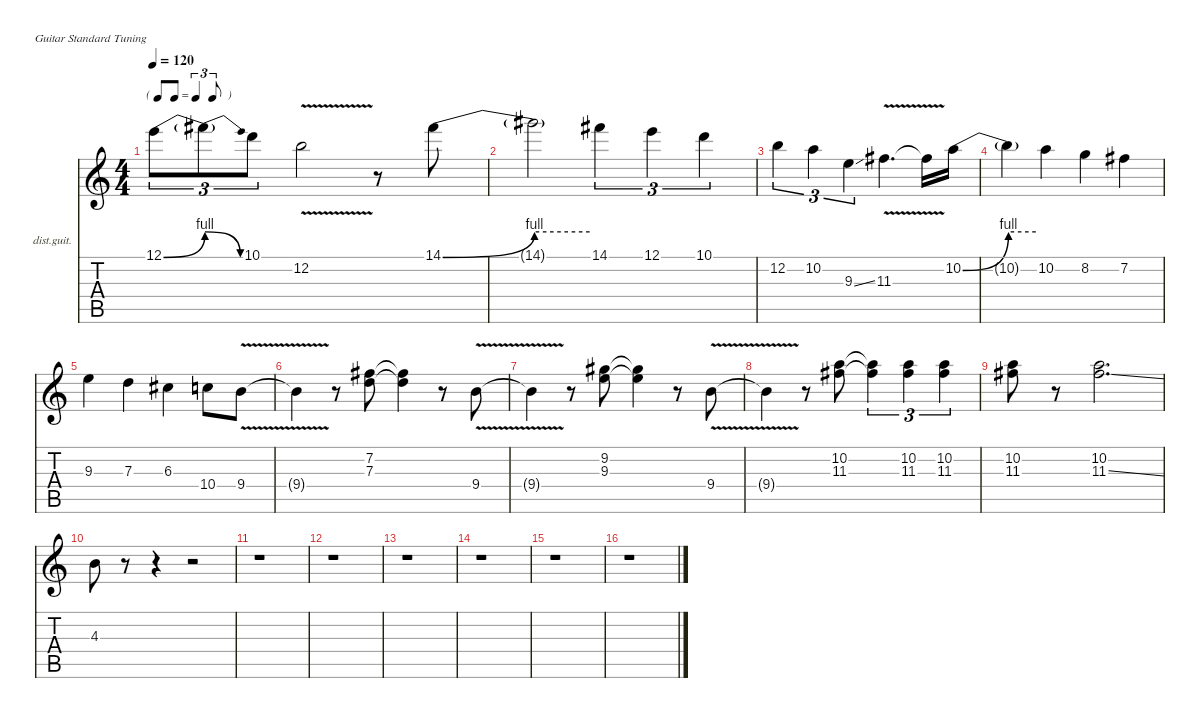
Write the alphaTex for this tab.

\defaultSystemsLayout 4
\hideDynamics
\bracketExtendMode nobrackets
\firstSystemTrackNameOrientation horizontal
\otherSystemsTrackNameOrientation horizontal
\track ("Solo 1" "dist.guit.") {instrument distortionguitar}
\staff {score tabs}
\tuning (E4 B3 G3 D3 A2 E2)
\ts (4 4)
\tf triplet8th
\tempo 120
\clef g2
\ks c
12.1{be (bend 0 0 60 4)}.8{tu (3 2) dy f beam Down} 12.1{be (release 0 4 60 0) t}.8{tu (3 2) beam Down} 10.1.8{tu (3 2) beam Down} 12.2{v}.2{beam Down} r.8{beam Down} 14.1{be (bend 0 0 60 4) acc #}.8{beam Down} |
14.1{be (hold 0 4 60 4) t}.2{beam Down} 14.1{acc #}.4{tu (3 2) beam Down} 12.1.4{tu (3 2) beam Down} 10.1.4{tu (3 2) beam Down} |
12.2.4{tu (3 2) beam Down} 10.2.4{tu (3 2) beam Down} 9.3{ss}.4{tu (3 2) beam Down} 11.3{v acc #}.4{d beam Down} 11.3{v t acc #}.16{beam Down} 10.2{be (bend 0 0 60 4)}.16{beam Down} |
10.2{be (hold 0 4 60 4) t}.4{beam Down} 10.2.4{beam Down} 8.2.4{beam Down} 7.2{acc #}.4{beam Down} |
9.3.4{beam Down} 7.3.4{beam Down} 6.3{acc #}.4{beam Down} 10.4.8{beam Down} 9.4{v}.8{beam Down} |
9.4{v t}.4{beam Down} r.8{beam Down} (7.2{acc #} 7.3).8{beam Down} (7.2{t acc #} 7.3{t}).4{beam Down} r.8{beam Down} 9.4{v}.8{beam Down} |
9.4{v t}.4{beam Down} r.8{beam Down} (9.2{acc #} 9.3).8{beam Down} (9.2{t acc #} 9.3{t}).4{beam Down} r.8{beam Down} 9.4{v}.8{beam Down} |
9.4{v t}.4{beam Down} r.8{beam Down} (10.2 11.3{acc #}).8{beam Down} (10.2{t} 11.3{t acc #}).4{tu (3 2) beam Down} (10.2 11.3{acc #}).4{tu (3 2) beam Down} (10.2 11.3{acc #}).4{tu (3 2) beam Down} |
(10.2 11.3{acc #}).8{beam Down} r.8{beam Down} (10.2 11.3{ss acc #}).2{d beam Down} |
4.3.8{beam Down} r.8{beam Down} r.4{beam Down} r.2{beam Down} |
r.1{beam Down} |
r.1{beam Down} |
r.1{beam Down} |
r.1{beam Down} |
r.1{beam Down} |
r.1{beam Down}
